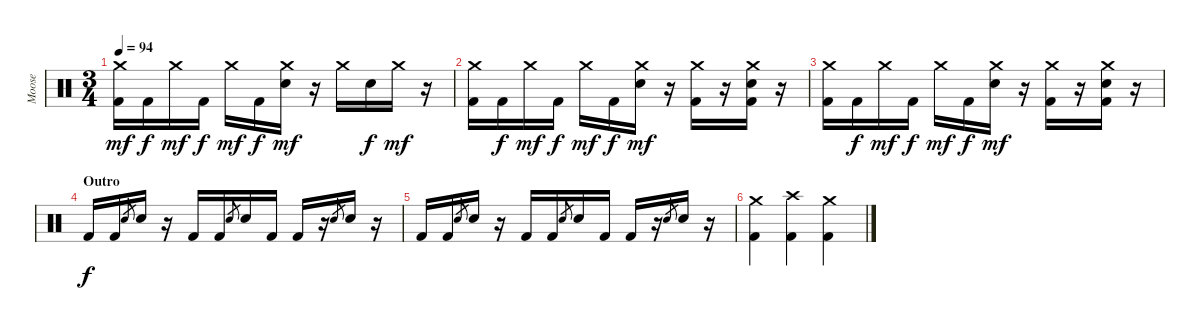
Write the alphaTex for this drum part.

\track ("Moose" "Moose") {instrument percussion}
\staff {score}
\articulation defaults
\ts (3 4)
\tempo 94
\clef neutral
\ks c
("Kick (hit) 2" "Crash medium (hit)").16{dy mf} "Kick (hit) 2".16{dy f} "Crash medium (hit)".16{dy mf} "Kick (hit) 2".16{dy f} "Crash medium (hit)".16{dy mf} "Kick (hit) 2".16{dy f} ("Snare (hit) 2" "Crash medium (hit)").16{dy mf} r.16 "Crash medium (hit)".16 "Snare (hit) 2".16{dy f} "Crash medium (hit)".16{dy mf} r.16 |
("Kick (hit) 2" "Crash medium (hit)").16 "Kick (hit) 2".16{dy f} "Crash medium (hit)".16{dy mf} "Kick (hit) 2".16{dy f} "Crash medium (hit)".16{dy mf} "Kick (hit) 2".16{dy f} ("Snare (hit) 2" "Crash medium (hit)").16{dy mf} r.16 ("Kick (hit) 2" "Crash medium (hit)").16 r.16 ("Kick (hit) 2" "Snare (hit) 2" "Crash medium (hit)").16 r.16 |
("Kick (hit) 2" "Crash medium (hit)").16 "Kick (hit) 2".16{dy f} "Crash medium (hit)".16{dy mf} "Kick (hit) 2".16{dy f} "Crash medium (hit)".16{dy mf} "Kick (hit) 2".16{dy f} ("Snare (hit) 2" "Crash medium (hit)").16{dy mf} r.16 ("Kick (hit) 2" "Crash medium (hit)").16 r.16 ("Kick (hit) 2" "Snare (hit) 2" "Crash medium (hit)").16 r.16 |
\section ("" "Outro")
"Kick (hit) 2".16{dy f} "Kick (hit) 2".16 "Snare (hit) 2".8{gr} "Snare (hit) 2".16 r.16 "Kick (hit) 2".16 "Kick (hit) 2".16 "Snare (hit) 2".8{gr} "Snare (hit) 2".16 "Kick (hit) 2".16 "Kick (hit) 2".16 r.16 "Snare (hit) 2".8{gr} "Snare (hit) 2".16 r.16 |
"Kick (hit) 2".16 "Kick (hit) 2".16 "Snare (hit) 2".8{gr} "Snare (hit) 2".16 r.16 "Kick (hit) 2".16 "Kick (hit) 2".16 "Snare (hit) 2".8{gr} "Snare (hit) 2".16 "Kick (hit) 2".16 "Kick (hit) 2".16 r.16 "Snare (hit) 2".8{gr} "Snare (hit) 2".16 r.16 |
("Kick (hit) 2" "Crash medium (hit)").4 ("Kick (hit) 2" "Crash high (hit)").4 ("Kick (hit) 2" "Crash medium (hit)").4
